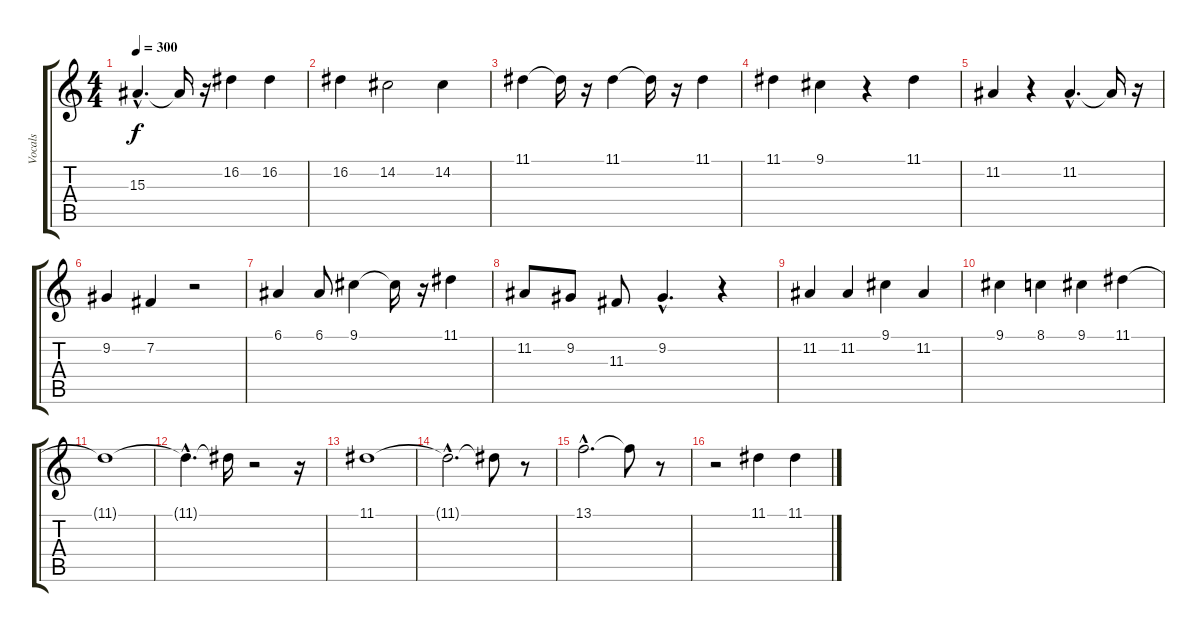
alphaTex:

\track ("Vocals" "Vocals") {instrument lead6voice}
\staff {score tabs}
\tuning (E4 B3 G3 D3 A2 E2) {hide}
\ts (4 4)
\tempo 300
\clef g2
\ks c
15.3{hac}.4{d dy f} 15.3{t}.16 r.16 16.2.4 16.2.4 |
16.2.4 14.2.2 14.2.4 |
11.1.4 11.1{t}.16 r.16 11.1.4 11.1{t}.16 r.16 11.1.4 |
11.1.4 9.1.4 r.4 11.1.4 |
11.2.4 r.4 11.2{hac}.4{d} 11.2{t}.16 r.16 |
9.2.4 7.2.4 r.2 |
6.1.4 6.1.8 9.1.4 9.1{t}.16 r.16 11.1.4 |
11.2.8 9.2.8 11.3.8 9.2{hac}.4{d} r.4 |
11.2.4 11.2.4 9.1.4 11.2.4 |
9.1.4 8.1.4 9.1.4 11.1.4 |
11.1{t}.1 |
11.1{hac t}.4{d} 11.1{t}.16 r.2 r.16 |
11.1.1 |
11.1{hac t}.2{d} 11.1{t}.8 r.8 |
13.1{hac}.2{d} 13.1{t}.8 r.8 |
r.2 11.1.4 11.1.4
